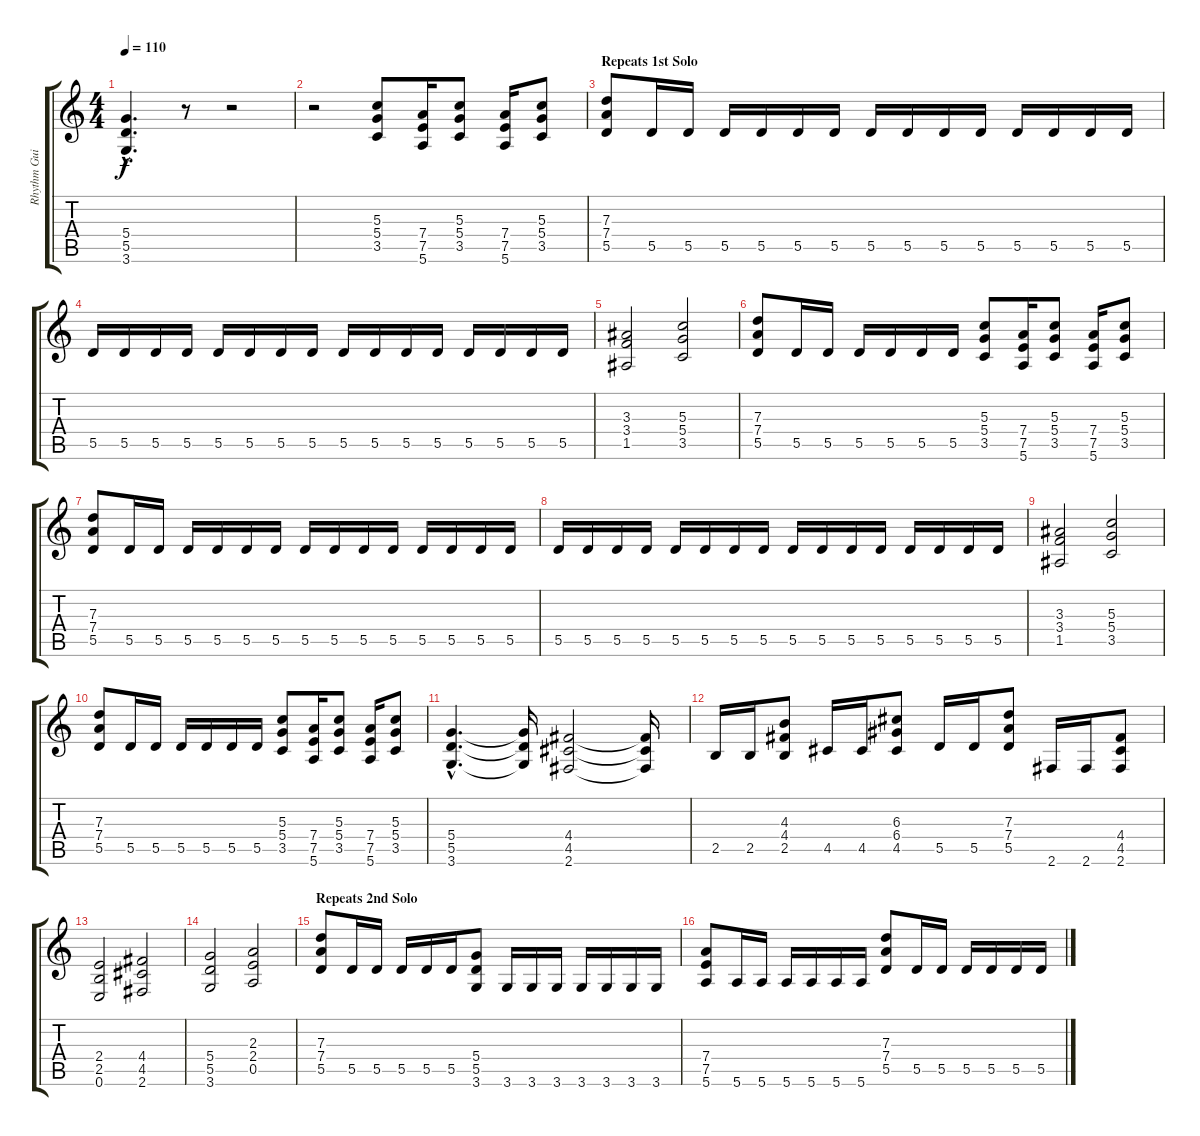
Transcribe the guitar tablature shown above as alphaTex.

\track ("Rhythm Guitar" "Rhythm Gui") {instrument distortionguitar}
\staff {score tabs}
\tuning (E4 B3 G3 D3 A2 E2) {hide}
\ts (4 4)
\tempo 110
\clef g2
\ks c
(5.4{hac} 5.5{hac} 3.6{hac}).4{d dy f} r.8 r.2 |
r.2 (5.3 5.4 3.5).8 (7.4 7.5 5.6).16 (5.3 5.4 3.5).8 (7.4 7.5 5.6).16 (5.3 5.4 3.5).8 |
\section ("" "Repeats 1st Solo ")
(7.3 7.4 5.5).8 5.5.16 5.5.16 5.5.16 5.5.16 5.5.16 5.5.16 5.5.16 5.5.16 5.5.16 5.5.16 5.5.16 5.5.16 5.5.16 5.5.16 |
5.5.16 5.5.16 5.5.16 5.5.16 5.5.16 5.5.16 5.5.16 5.5.16 5.5.16 5.5.16 5.5.16 5.5.16 5.5.16 5.5.16 5.5.16 5.5.16 |
(3.3 3.4 1.5).2 (5.3 5.4 3.5).2 |
(7.3 7.4 5.5).8 5.5.16 5.5.16 5.5.16 5.5.16 5.5.16 5.5.16 (5.3 5.4 3.5).8 (7.4 7.5 5.6).16 (5.3 5.4 3.5).8 (7.4 7.5 5.6).16 (5.3 5.4 3.5).8 |
(7.3 7.4 5.5).8 5.5.16 5.5.16 5.5.16 5.5.16 5.5.16 5.5.16 5.5.16 5.5.16 5.5.16 5.5.16 5.5.16 5.5.16 5.5.16 5.5.16 |
5.5.16 5.5.16 5.5.16 5.5.16 5.5.16 5.5.16 5.5.16 5.5.16 5.5.16 5.5.16 5.5.16 5.5.16 5.5.16 5.5.16 5.5.16 5.5.16 |
(3.3 3.4 1.5).2 (5.3 5.4 3.5).2 |
(7.3 7.4 5.5).8 5.5.16 5.5.16 5.5.16 5.5.16 5.5.16 5.5.16 (5.3 5.4 3.5).8 (7.4 7.5 5.6).16 (5.3 5.4 3.5).8 (7.4 7.5 5.6).16 (5.3 5.4 3.5).8 |
(5.4{hac} 5.5{hac} 3.6{hac}).4{d} (5.4{t} 5.5{t} 3.6{t}).16 (4.4 4.5 2.6).2 (4.4{t} 4.5{t} 2.6{t}).16 |
2.5.16 2.5.16 (4.3 4.4 2.5).8 4.5.16 4.5.16 (6.3 6.4 4.5).8 5.5.16 5.5.16 (7.3 7.4 5.5).8 2.6.16 2.6.16 (4.4 4.5 2.6).8 |
(2.4 2.5 0.6).2 (4.4 4.5 2.6).2 |
(5.4 5.5 3.6).2 (2.3 2.4 0.5).2 |
\section ("" "Repeats 2nd Solo")
(7.3 7.4 5.5).8 5.5.16 5.5.16 5.5.16 5.5.16 5.5.16 (5.4 5.5 3.6).8 3.6.16 3.6.16 3.6.16 3.6.16 3.6.16 3.6.16 3.6.16 |
(7.4 7.5 5.6).8 5.6.16 5.6.16 5.6.16 5.6.16 5.6.16 5.6.16 (7.3 7.4 5.5).8 5.5.16 5.5.16 5.5.16 5.5.16 5.5.16 5.5.16
